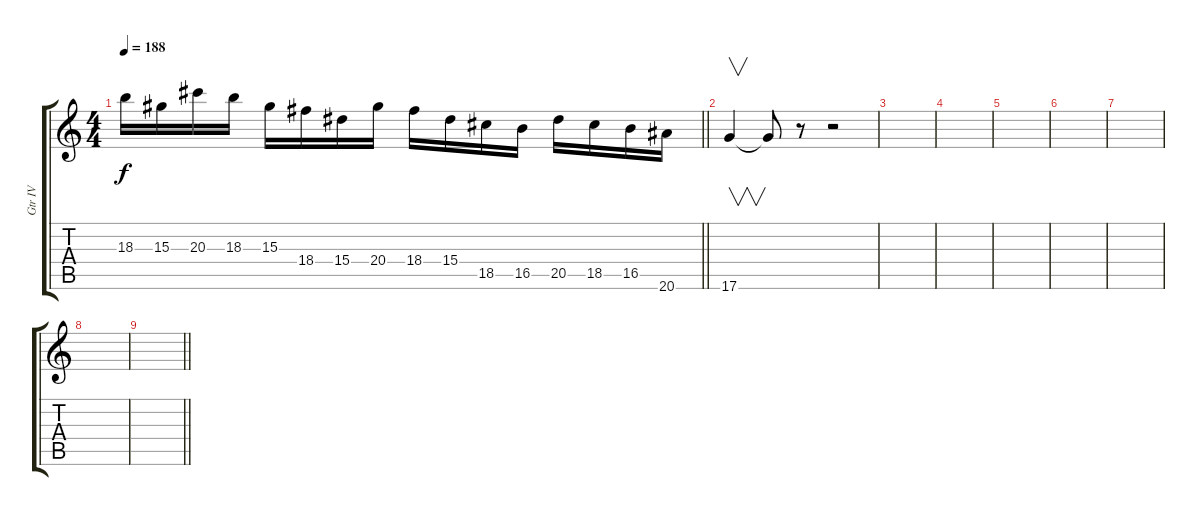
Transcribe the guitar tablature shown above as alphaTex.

\track ("Gtr IV" "Gtr IV") {instrument overdrivenguitar}
\staff {score tabs}
\tuning (D4 A3 F3 C3 G2 D2) {hide}
\ts (4 4)
\tempo 188
\clef g2
\barLineRight lightlight
\ks c
18.3.16{dy f} 15.3.16 20.3.16 18.3.16 15.3.16 18.4.16 15.4.16 20.4.16 18.4.16 15.4.16 18.5.16 16.5.16 20.5.16 18.5.16 16.5.16 20.6.16 |
17.6.4{v} 17.6{t}.8 r.8 r.2 |
|
|
|
|
|
|
\barLineRight lightlight
